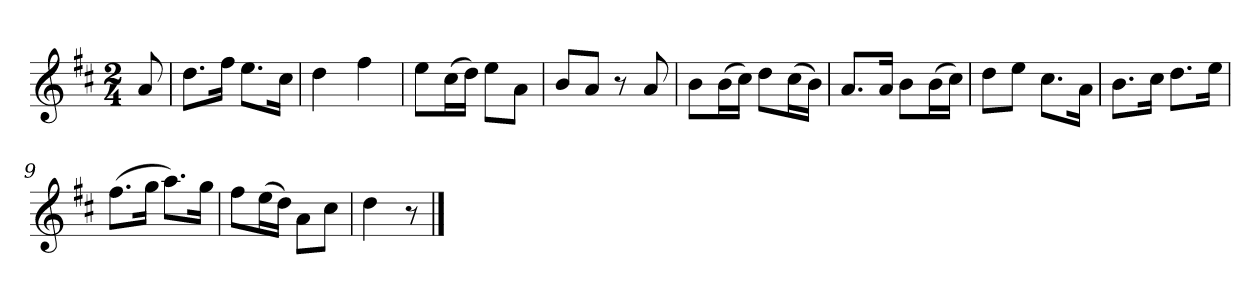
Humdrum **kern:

**kern
*part1
*staff1
*k[f#c#]
*M2/4
*MM120
=
8a
=1
8.ddL
16ff#Jk
8.eeL
16cc#Jk
=2
4dd
4ff#
=3
8eeL
(16cc#L
16ddJJ)
8eeL
8aJ
=4
8bL
8aJ
8r
8a
=5
8bL
(16bL
16cc#JJ)
8ddL
(16cc#L
16bJJ)
=6
8.aL
16aJk
8bL
(16bL
16cc#JJ)
=7
8ddL
8eeJ
8.cc#L
16aJk
=8
8.bL
16cc#Jk
8.ddL
16eeJk
=9
(8.ff#L
16ggJk
8.aaL)
16ggJk
=10
8ff#L
(16eeL
16ddJJ)
8aL
8cc#J
=11
4dd
8r
==
*-
